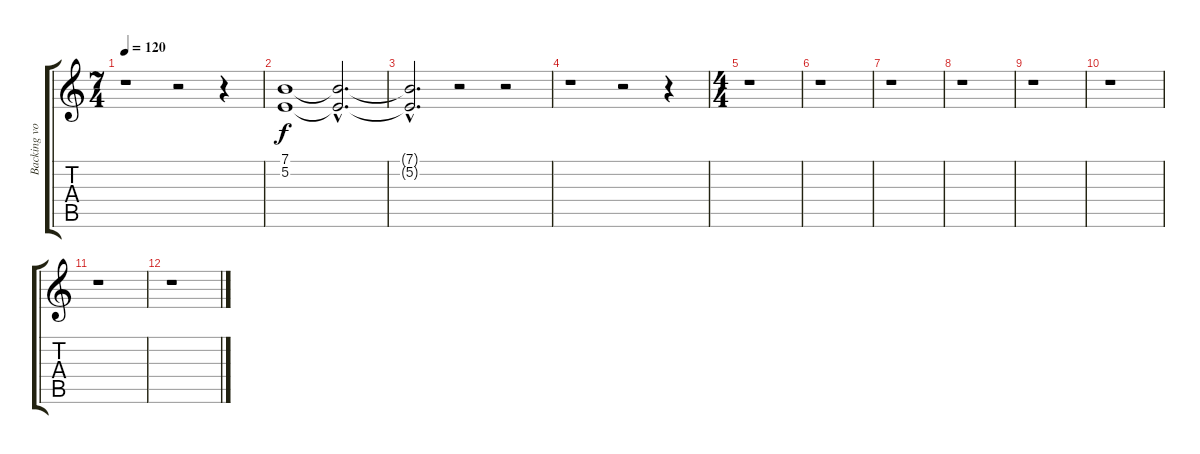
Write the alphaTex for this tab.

\track ("Backing vocals" "Backing vo") {instrument choiraahs}
\staff {score tabs}
\tuning (E4 B3 G3 D3 A2 E2) {hide}
\ts (7 4)
\tempo 120
\clef g2
\ks c
r.1{dy f} r.2 r.4 |
(7.1 5.2).1 (7.1{hac t} 5.2{hac t}).2{d} |
(7.1{hac t} 5.2{hac t}).2{d} r.2 r.2 |
r.1 r.2 r.4 |
\ts (4 4)
r.1 |
r.1 |
r.1 |
r.1 |
r.1 |
r.1 |
r.1 |
r.1
